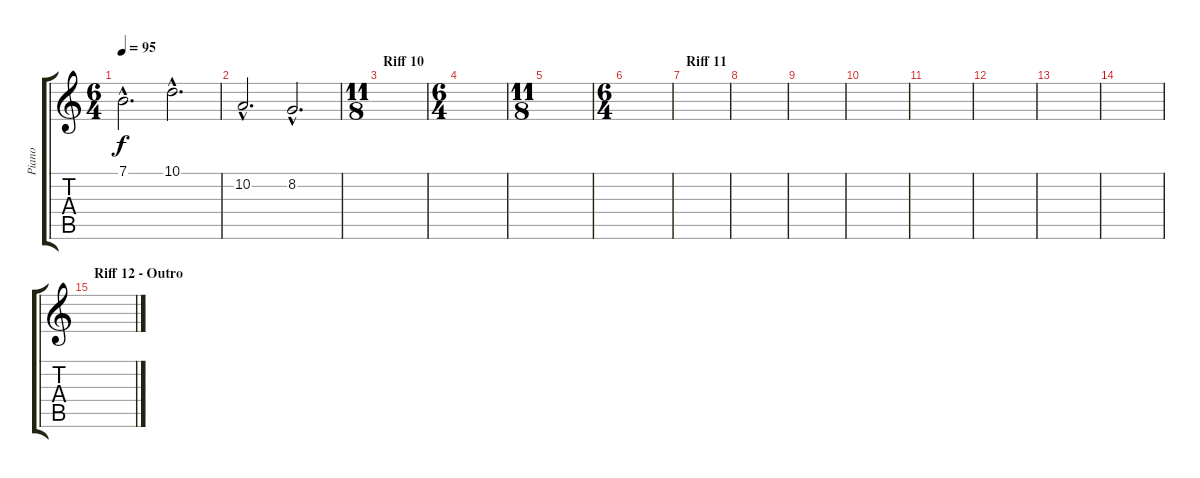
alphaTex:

\track ("Piano" "Piano") {instrument acousticgrandpiano}
\staff {score tabs}
\tuning (E4 B3 G3 D3 A2 E2) {hide}
\ts (6 4)
\tempo 95
\clef g2
\ks c
7.1{hac}.2{d dy f} 10.1{hac}.2{d} |
10.2{hac}.2{d} 8.2{hac}.2{d} |
\ts (11 8)
\section ("" "Riff 10")
|
\ts (6 4)
|
\ts (11 8)
|
\ts (6 4)
|
\section ("" "Riff 11")
|
|
|
|
|
|
|
|
\section ("" "Riff 12 - Outro")
